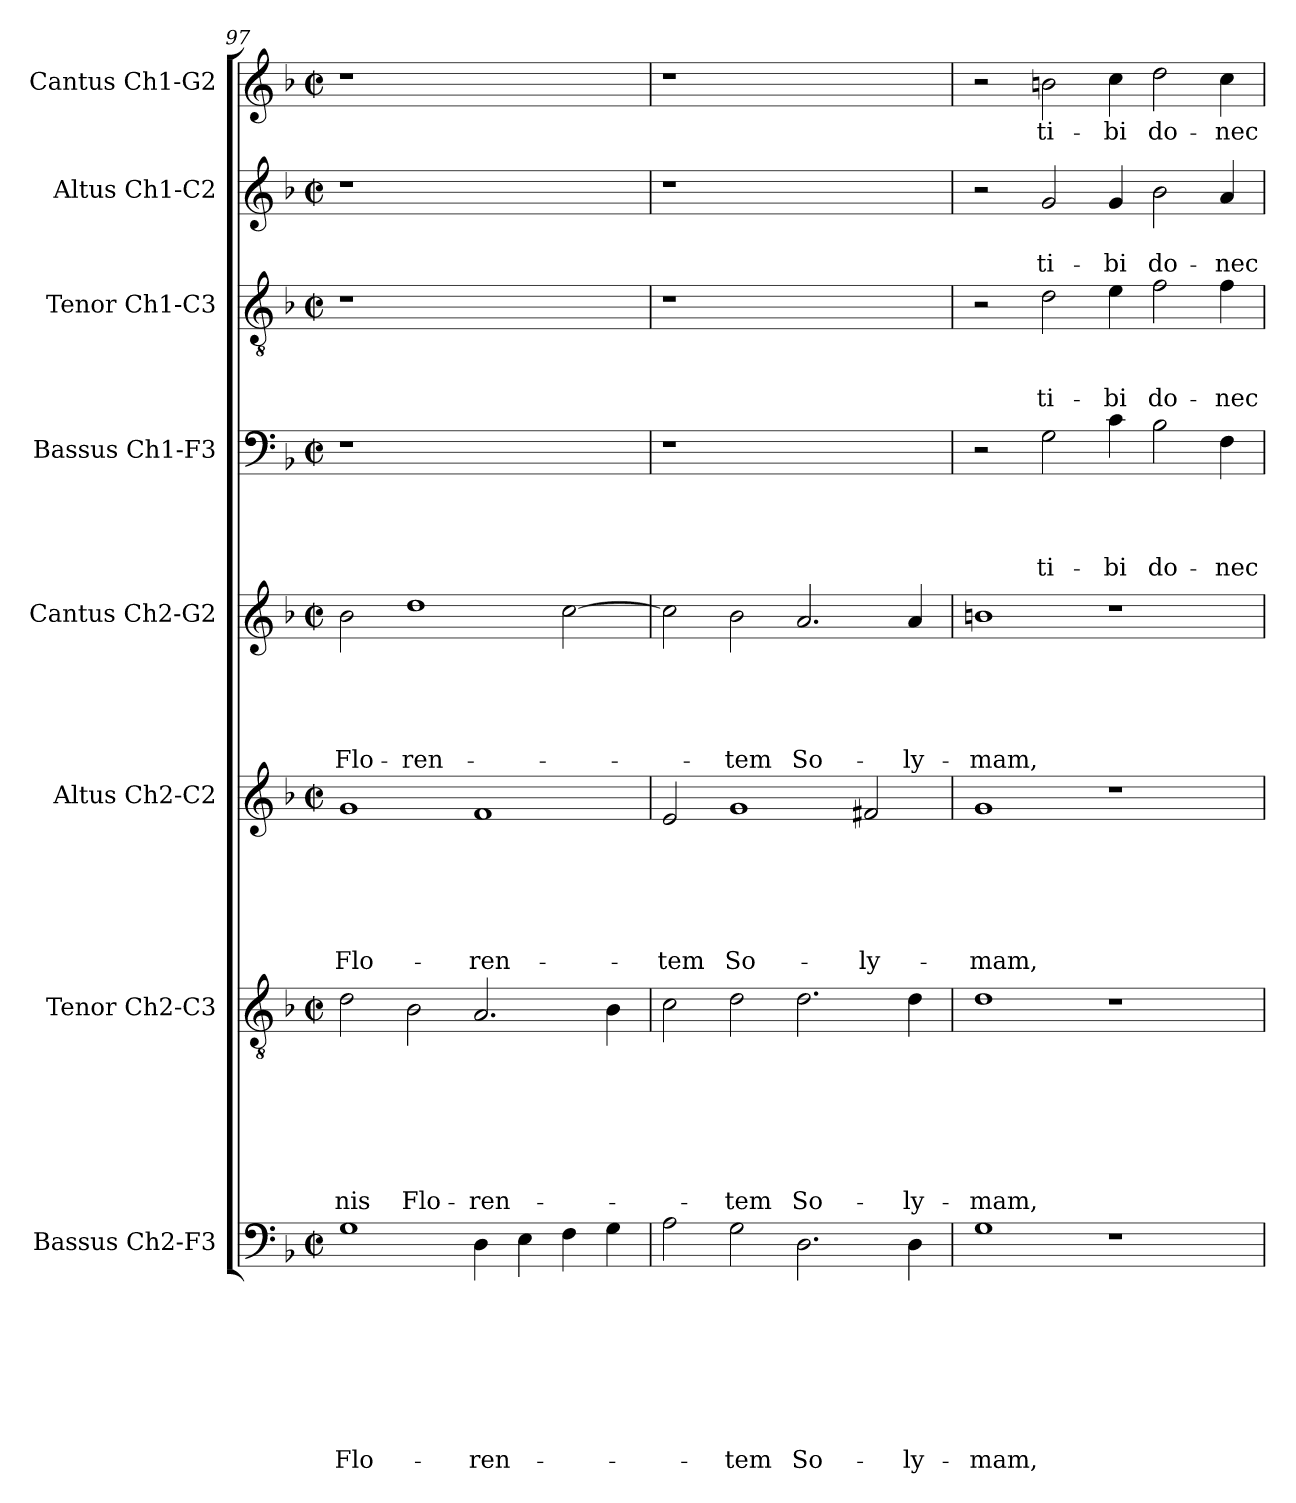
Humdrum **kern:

**kern	**text	**text	**text	**text	**text	**text	**text	**text	**kern	**text	**text	**text	**text	**text	**text	**text	**kern	**text	**text	**text	**text	**text	**text	**kern	**text	**text	**text	**text	**text	**kern	**text	**text	**text	**text	**kern	**text	**text	**text	**kern	**text	**text	**kern	**text
*part8	*part8	*part8	*part8	*part8	*part8	*part8	*part8	*part8	*part7	*part7	*part7	*part7	*part7	*part7	*part7	*part7	*part6	*part6	*part6	*part6	*part6	*part6	*part6	*part5	*part5	*part5	*part5	*part5	*part5	*part4	*part4	*part4	*part4	*part4	*part3	*part3	*part3	*part3	*part2	*part2	*part2	*part1	*part1
*staff8	*staff8	*staff8	*staff8	*staff8	*staff8	*staff8	*staff8	*staff8	*staff7	*staff7	*staff7	*staff7	*staff7	*staff7	*staff7	*staff7	*staff6	*staff6	*staff6	*staff6	*staff6	*staff6	*staff6	*staff5	*staff5	*staff5	*staff5	*staff5	*staff5	*staff4	*staff4	*staff4	*staff4	*staff4	*staff3	*staff3	*staff3	*staff3	*staff2	*staff2	*staff2	*staff1	*staff1
*I"Bassus Ch2-F3	*	*	*	*	*	*	*	*	*I"Tenor Ch2-C3	*	*	*	*	*	*	*	*I"Altus Ch2-C2	*	*	*	*	*	*	*I"Cantus Ch2-G2	*	*	*	*	*	*I"Bassus Ch1-F3	*	*	*	*	*I"Tenor Ch1-C3	*	*	*	*I"Altus Ch1-C2	*	*	*I"Cantus Ch1-G2	*
*I'B2	*	*	*	*	*	*	*	*	*I'T2	*	*	*	*	*	*	*	*I'A2	*	*	*	*	*	*	*I'C2	*	*	*	*	*	*I'B	*	*	*	*	*I'T	*	*	*	*I'A	*	*	*I'C	*
!!LO:PB:g=z
*clefF4	*	*	*	*	*	*	*	*	*clefGv2	*	*	*	*	*	*	*	*clefG2	*	*	*	*	*	*	*clefG2	*	*	*	*	*	*clefF4	*	*	*	*	*clefGv2	*	*	*	*clefG2	*	*	*clefG2	*
*k[b-]	*	*	*	*	*	*	*	*	*k[b-]	*	*	*	*	*	*	*	*k[b-]	*	*	*	*	*	*	*k[b-]	*	*	*	*	*	*k[b-]	*	*	*	*	*k[b-]	*	*	*	*k[b-]	*	*	*k[b-]	*
*F:	*	*	*	*	*	*	*	*	*F:	*	*	*	*	*	*	*	*F:	*	*	*	*	*	*	*F:	*	*	*	*	*	*F:	*	*	*	*	*F:	*	*	*	*F:	*	*	*F:	*
*M2/2	*	*	*	*	*	*	*	*	*M2/2	*	*	*	*	*	*	*	*M2/2	*	*	*	*	*	*	*M2/2	*	*	*	*	*	*M2/2	*	*	*	*	*M2/2	*	*	*	*M2/2	*	*	*M2/2	*
*met(c|)	*	*	*	*	*	*	*	*	*met(c|)	*	*	*	*	*	*	*	*met(c|)	*	*	*	*	*	*	*met(c|)	*	*	*	*	*	*met(c|)	*	*	*	*	*met(c|)	*	*	*	*met(c|)	*	*	*met(c|)	*
=97	=97	=97	=97	=97	=97	=97	=97	=97	=97	=97	=97	=97	=97	=97	=97	=97	=97	=97	=97	=97	=97	=97	=97	=97	=97	=97	=97	=97	=97	=97	=97	=97	=97	=97	=97	=97	=97	=97	=97	=97	=97	=97	=97
!	!	!	!	!	!	!	!	!LO:LY:b	!	!	!	!	!	!	!	!LO:LY:b	!	!	!	!	!	!	!LO:LY:b	!	!	!	!	!	!LO:LY:b	!	!	!	!	!	!	!	!	!	!	!	!	!	!
1G	.	.	.	.	.	.	.	Flo-	2d\	.	.	.	.	.	.	-nis	1g	.	.	.	.	.	Flo-	2b-\	.	.	.	.	Flo-	1r	.	.	.	.	1r	.	.	.	1r	.	.	1r	.
!	!	!	!	!	!	!	!	!	!	!	!	!	!	!	!	!LO:LY:b	!	!	!	!	!	!	!	!	!	!	!	!	!LO:LY:b	!	!	!	!	!	!	!	!	!	!	!	!	!	!
.	.	.	.	.	.	.	.	.	2B-\	.	.	.	.	.	.	Flo-	.	.	.	.	.	.	.	1dd	.	.	.	.	-ren-	.	.	.	.	.	.	.	.	.	.	.	.	.	.
!	!	!	!	!	!	!	!	!LO:LY:b	!	!	!	!	!	!	!	!LO:LY:b	!	!	!	!	!	!	!LO:LY:b	!	!	!	!	!	!	!	!	!	!	!	!	!	!	!	!	!	!	!	!
4D\	.	.	.	.	.	.	.	-ren-	2.A/	.	.	.	.	.	.	-ren-	1f	.	.	.	.	.	-ren-	.	.	.	.	.	.	1ryy	.	.	.	.	1ryy	.	.	.	1ryy	.	.	1ryy	.
4E\	.	.	.	.	.	.	.	.	.	.	.	.	.	.	.	.	.	.	.	.	.	.	.	.	.	.	.	.	.	.	.	.	.	.	.	.	.	.	.	.	.	.	.
4F\	.	.	.	.	.	.	.	.	.	.	.	.	.	.	.	.	.	.	.	.	.	.	.	[2cc\	.	.	.	.	.	.	.	.	.	.	.	.	.	.	.	.	.	.	.
4G\	.	.	.	.	.	.	.	.	4B-\	.	.	.	.	.	.	.	.	.	.	.	.	.	.	.	.	.	.	.	.	.	.	.	.	.	.	.	.	.	.	.	.	.	.
=98	=98	=98	=98	=98	=98	=98	=98	=98	=98	=98	=98	=98	=98	=98	=98	=98	=98	=98	=98	=98	=98	=98	=98	=98	=98	=98	=98	=98	=98	=98	=98	=98	=98	=98	=98	=98	=98	=98	=98	=98	=98	=98	=98
!	!	!	!	!	!	!	!	!	!	!	!	!	!	!	!	!	!	!	!	!	!	!	!LO:LY:b	!	!	!	!	!	!	!	!	!	!	!	!	!	!	!	!	!	!	!	!
2A\	.	.	.	.	.	.	.	.	2c\	.	.	.	.	.	.	.	2e/	.	.	.	.	.	-tem	2cc\]	.	.	.	.	.	1r	.	.	.	.	1r	.	.	.	1r	.	.	1r	.
!	!	!	!	!	!	!	!	!LO:LY:b	!	!	!	!	!	!	!	!LO:LY:b	!	!	!	!	!	!	!LO:LY:b	!	!	!	!	!	!LO:LY:b	!	!	!	!	!	!	!	!	!	!	!	!	!	!
2G\	.	.	.	.	.	.	.	-tem	2d\	.	.	.	.	.	.	-tem	1g	.	.	.	.	.	So-	2b-\	.	.	.	.	-tem	.	.	.	.	.	.	.	.	.	.	.	.	.	.
!	!	!	!	!	!	!	!	!LO:LY:b	!	!	!	!	!	!	!	!LO:LY:b	!	!	!	!	!	!	!	!	!	!	!	!	!LO:LY:b	!	!	!	!	!	!	!	!	!	!	!	!	!	!
2.D\	.	.	.	.	.	.	.	So-	2.d\	.	.	.	.	.	.	So-	.	.	.	.	.	.	.	2.a/	.	.	.	.	So-	1ryy	.	.	.	.	1ryy	.	.	.	1ryy	.	.	1ryy	.
!	!	!	!	!	!	!	!	!	!	!	!	!	!	!	!	!	!	!	!	!	!	!	!LO:LY:b	!	!	!	!	!	!	!	!	!	!	!	!	!	!	!	!	!	!	!	!
.	.	.	.	.	.	.	.	.	.	.	.	.	.	.	.	.	2f#X/	.	.	.	.	.	-ly-	.	.	.	.	.	.	.	.	.	.	.	.	.	.	.	.	.	.	.	.
!	!	!	!	!	!	!	!	!LO:LY:b	!	!	!	!	!	!	!	!LO:LY:b	!	!	!	!	!	!	!	!	!	!	!	!	!LO:LY:b	!	!	!	!	!	!	!	!	!	!	!	!	!	!
4D\	.	.	.	.	.	.	.	-ly-	4d\	.	.	.	.	.	.	-ly-	.	.	.	.	.	.	.	4a/	.	.	.	.	-ly-	.	.	.	.	.	.	.	.	.	.	.	.	.	.
=99	=99	=99	=99	=99	=99	=99	=99	=99	=99	=99	=99	=99	=99	=99	=99	=99	=99	=99	=99	=99	=99	=99	=99	=99	=99	=99	=99	=99	=99	=99	=99	=99	=99	=99	=99	=99	=99	=99	=99	=99	=99	=99	=99
!	!	!	!	!	!	!	!	!LO:LY:b	!	!	!	!	!	!	!	!LO:LY:b	!	!	!	!	!	!	!LO:LY:b	!	!	!	!	!	!LO:LY:b	!	!	!	!	!	!	!	!	!	!	!	!	!	!
1G	.	.	.	.	.	.	.	-mam,	1d	.	.	.	.	.	.	-mam,	1g	.	.	.	.	.	-mam,	1bn	.	.	.	.	-mam,	2r	.	.	.	.	2r	.	.	.	2r	.	.	2r	.
!	!	!	!	!	!	!	!	!	!	!	!	!	!	!	!	!	!	!	!	!	!	!	!	!	!	!	!	!	!	!	!	!	!	!LO:LY:b	!	!	!	!LO:LY:b	!	!	!LO:LY:b	!	!LO:LY:b
.	.	.	.	.	.	.	.	.	.	.	.	.	.	.	.	.	.	.	.	.	.	.	.	.	.	.	.	.	.	2G\	.	.	.	ti-	2d\	.	.	ti-	2g/	.	ti-	2bn\	ti-
!	!	!	!	!	!	!	!	!	!	!	!	!	!	!	!	!	!	!	!	!	!	!	!	!	!	!	!	!	!	!	!	!	!	!LO:LY:b	!	!	!	!LO:LY:b	!	!	!LO:LY:b	!	!LO:LY:b
1r	.	.	.	.	.	.	.	.	1r	.	.	.	.	.	.	.	1r	.	.	.	.	.	.	1r	.	.	.	.	.	4c\	.	.	.	-bi	4e\	.	.	-bi	4g/	.	-bi	4cc\	-bi
!	!	!	!	!	!	!	!	!	!	!	!	!	!	!	!	!	!	!	!	!	!	!	!	!	!	!	!	!	!	!	!	!	!	!LO:LY:b	!	!	!	!LO:LY:b	!	!	!LO:LY:b	!	!LO:LY:b
.	.	.	.	.	.	.	.	.	.	.	.	.	.	.	.	.	.	.	.	.	.	.	.	.	.	.	.	.	.	2B-\	.	.	.	do-	2f\	.	.	do-	2b-\	.	do-	2dd\	do-
!	!	!	!	!	!	!	!	!	!	!	!	!	!	!	!	!	!	!	!	!	!	!	!	!	!	!	!	!	!	!	!	!	!	!LO:LY:b	!	!	!	!LO:LY:b	!	!	!LO:LY:b	!	!LO:LY:b
.	.	.	.	.	.	.	.	.	.	.	.	.	.	.	.	.	.	.	.	.	.	.	.	.	.	.	.	.	.	4F\	.	.	.	-nec	4f\	.	.	-nec	4a/	.	-nec	4cc\	-nec
=	=	=	=	=	=	=	=	=	=	=	=	=	=	=	=	=	=	=	=	=	=	=	=	=	=	=	=	=	=	=	=	=	=	=	=	=	=	=	=	=	=	=	=
*-	*-	*-	*-	*-	*-	*-	*-	*-	*-	*-	*-	*-	*-	*-	*-	*-	*-	*-	*-	*-	*-	*-	*-	*-	*-	*-	*-	*-	*-	*-	*-	*-	*-	*-	*-	*-	*-	*-	*-	*-	*-	*-	*-
